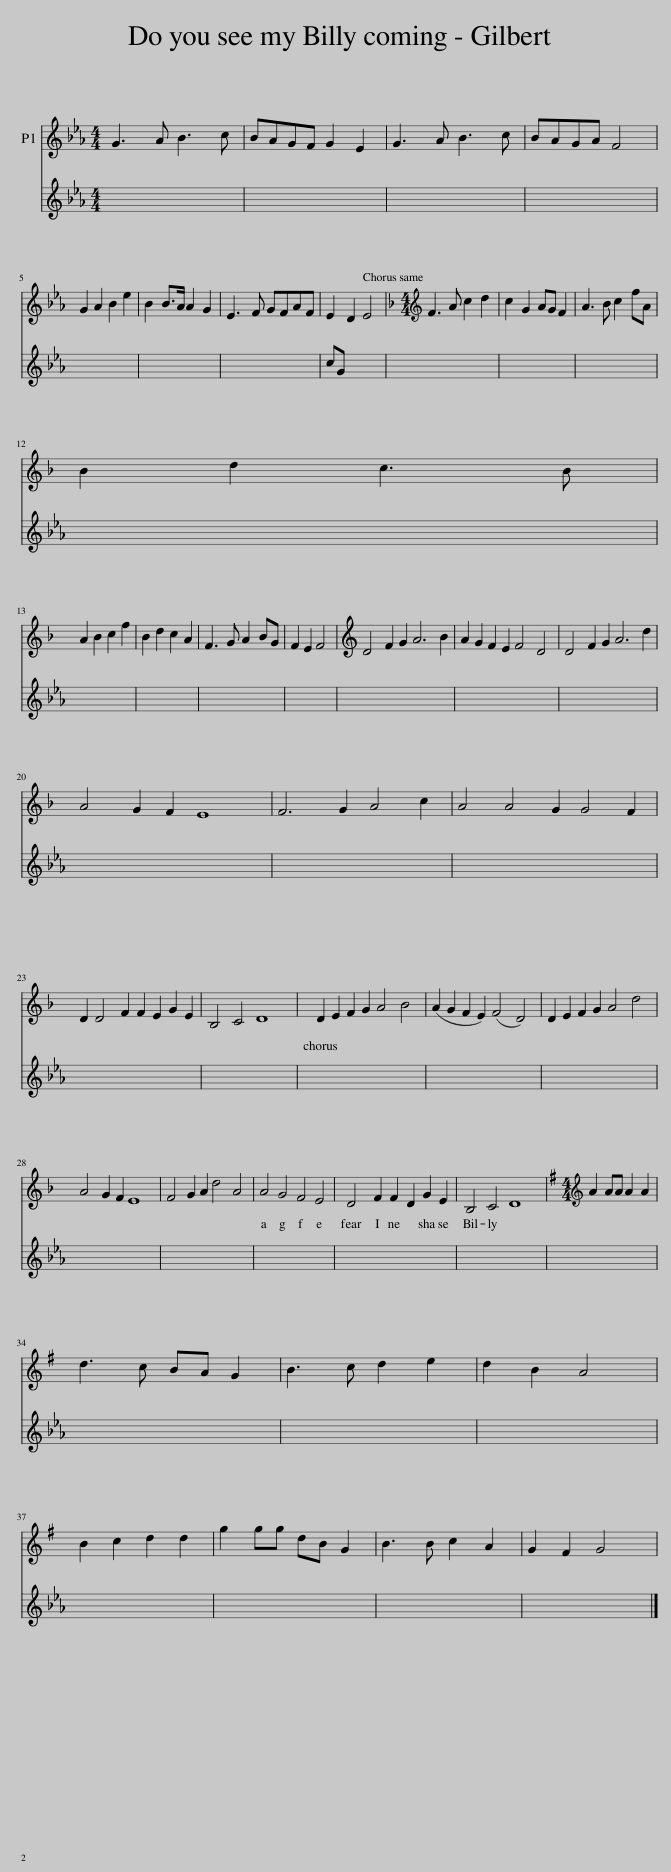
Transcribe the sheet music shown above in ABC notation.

X:1
%%score 1 2
L:1/8
M:4/4
I:linebreak $
K:Eb
V:1 treble
V:2 treble
V:1
 G3 A B3 c | BAGF G2 E2 | G3 A B3 c | BAGA F4 |$ G2 A2 B2 e2 | %5
 B2 B>A A2 G2 | E3 F GFAF | E2 D2 E4 |[K:F][M:4/4][K:treble] F3 A c2 d2 | c2 G2 AG F2 | %10
 A3 B c2 fA |$ B2 d2 c3 B |$ A2 B2 c2 f2 | B2 d2 c2 A2 | F3 G A2 BG | %15
 F2 E2 F4 | D4 F2 G2 A6 B2 | A2 G2 F2 E2 F4 D4 | D4 F2 G2 A6 d2 |$ A4 G2 F2 E8 | %20
 F6 G2 A4 c2 | A4 A4 G2 G4 F2 |$ D2 D4 F2 F2 E2 G2 E2 | B,4 C4 D8 | D2 E2 F2 G2 A4 B4 | %25
 (A2 G2 F2 E2) (F4 D4) | D2 E2 F2 G2 A4 d4 |$ A4 G2 F2 E8 | F4 G2 A2 d4 A4 | A4 G4 F4 E4 | %30
 D4 F2 F2 D2 G2 E2 | B,4 C4 D8 |[K:G][M:4/4][K:treble] A2 AA A2 A2 |$ d3 c BA G2 | B3 c d2 e2 | %35
 d2 B2 A4 |$ B2 c2 d2 d2 | g2 gg dB G2 | B3 B c2 A2 | G2 F2 G4 | %40
V:2
 x4 x4 | x4 x4 | x4 x4 | x4 x4 |$ x4 x4 | %5
 x4 x4 | x4 x4 | cG x2 x4 | x8 | x8 | %10
 x8 |$ x8 |$ x8 | x8 | x8 | %15
 x8 | x16 | x16 | x16 |$ x16 | %20
 x14 | x16 |$ x16 | x16 | x16 | %25
 x16 | x16 |$ x16 | x16 | x16 | %30
 x14 | x16 | x8 |$ x8 | x8 | %35
 x8 |$ x8 | x8 | x8 | x8 | %40
